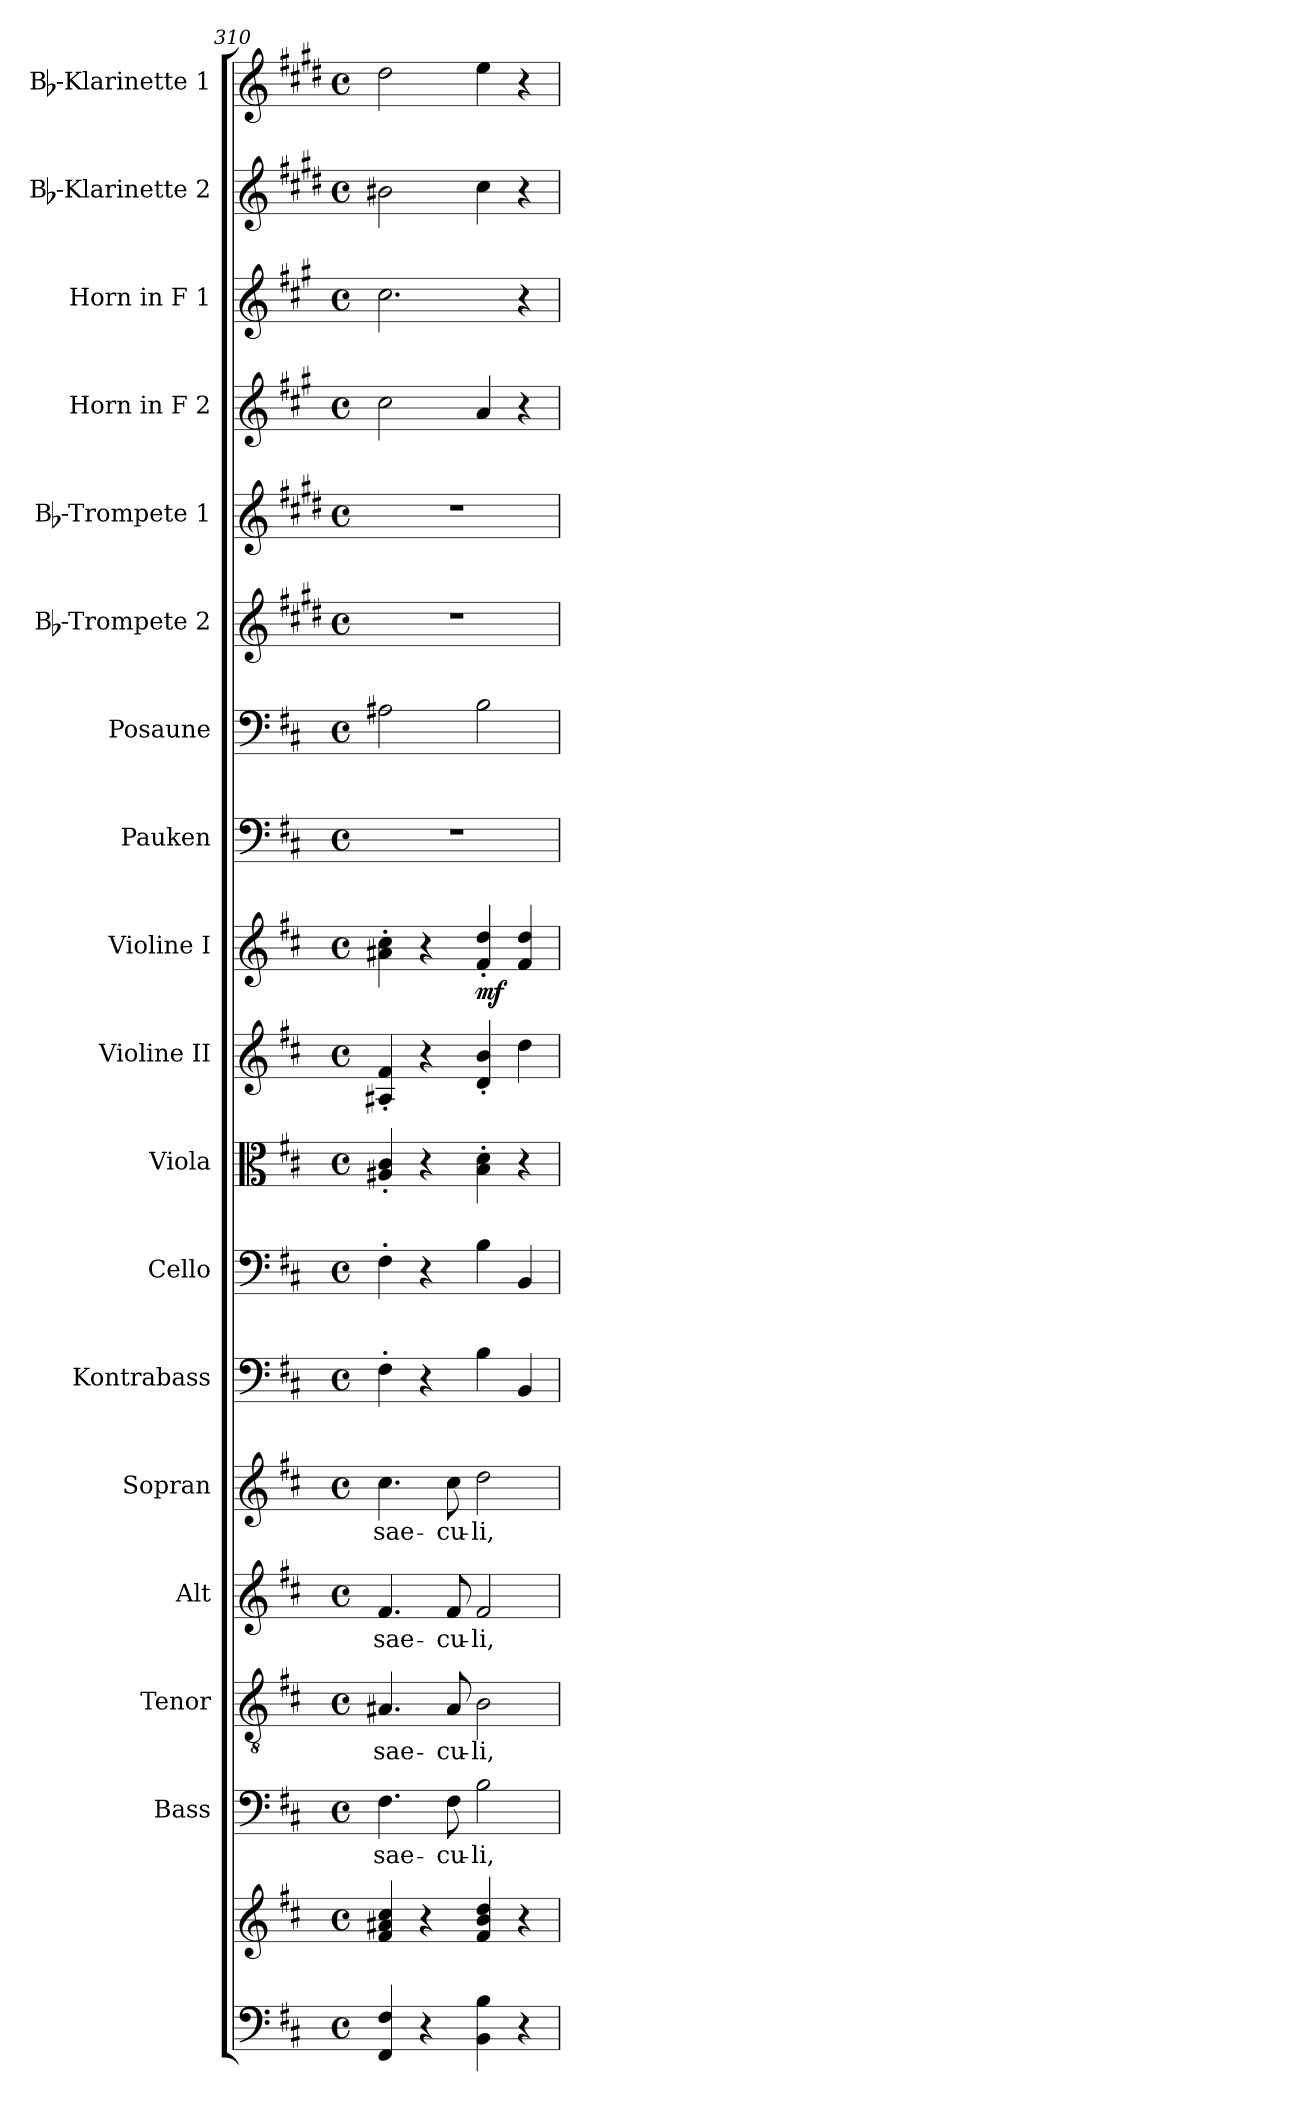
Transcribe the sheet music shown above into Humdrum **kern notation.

**kern	**kern	**kern	**text	**kern	**text	**kern	**text	**kern	**text	**kern	**kern	**kern	**kern	**kern	**dynam	**kern	**kern	**kern	**kern	**kern	**kern	**kern	**kern
*part18	*part18	*part17	*part17	*part16	*part16	*part15	*part15	*part14	*part14	*part13	*part12	*part11	*part10	*part9	*part9	*part8	*part7	*part6	*part5	*part4	*part3	*part2	*part1
*staff19	*staff18	*staff17	*staff17	*staff16	*staff16	*staff15	*staff15	*staff14	*staff14	*staff13	*staff12	*staff11	*staff10	*staff9	*staff9	*staff8	*staff7	*staff6	*staff5	*staff4	*staff3	*staff2	*staff1
*	*	*I"Bass	*	*I"Tenor	*	*I"Alt	*	*I"Sopran	*	*I"Kontrabass	*I"Cello	*I"Viola	*I"Violine II	*I"Violine I	*	*I"Pauken	*I"Posaune	*I"Bb-Trompete 2	*I"Bb-Trompete 1	*I"Horn in F 2	*I"Horn in F 1	*I"Bb-Klarinette 2	*I"Bb-Klarinette 1
*	*	*I'B.	*	*I'T.	*	*I'A.	*	*I'S.	*	*I'Kb.	*	*I'Vla.	*I'Vl. II	*I'Vl. I	*	*I'Pk.	*I'Pos.	*I'Bb Trp. 2	*I'Bb Trp. 1	*	*	*I'Bb Kl. 2	*I'Bb Kl. 1
*clefF4	*clefG2	*clefF4	*	*clefGv2	*	*clefG2	*	*clefG2	*	*clefF4	*clefF4	*clefC3	*clefG2	*clefG2	*	*clefF4	*clefF4	*clefG2	*clefG2	*clefG2	*clefG2	*clefG2	*clefG2
*	*	*	*	*	*	*	*	*	*	*ITrd7c12	*	*	*	*	*	*	*	*ITrd1c2	*ITrd1c2	*ITrd4c7	*ITrd4c7	*ITrd1c2	*ITrd1c2
*k[f#c#]	*k[f#c#]	*k[f#c#]	*	*k[f#c#]	*	*k[f#c#]	*	*k[f#c#]	*	*k[f#c#]	*k[f#c#]	*k[f#c#]	*k[f#c#]	*k[f#c#]	*	*k[f#c#]	*k[f#c#]	*k[f#c#]	*k[f#c#]	*k[f#c#]	*k[f#c#]	*k[f#c#]	*k[f#c#]
*D:	*D:	*D:	*	*D:	*	*D:	*	*D:	*	*D:	*D:	*D:	*D:	*D:	*	*D:	*D:	*D:	*D:	*D:	*D:	*D:	*D:
*M4/4	*M4/4	*M4/4	*	*M4/4	*	*M4/4	*	*M4/4	*	*M4/4	*M4/4	*M4/4	*M4/4	*M4/4	*	*M4/4	*M4/4	*M4/4	*M4/4	*M4/4	*M4/4	*M4/4	*M4/4
*met(c)	*met(c)	*met(c)	*	*met(c)	*	*met(c)	*	*met(c)	*	*met(c)	*met(c)	*met(c)	*met(c)	*met(c)	*	*met(c)	*met(c)	*met(c)	*met(c)	*met(c)	*met(c)	*met(c)	*met(c)
=310	=310	=310	=310	=310	=310	=310	=310	=310	=310	=310	=310	=310	=310	=310	=310	=310	=310	=310	=310	=310	=310	=310	=310
!	!	!	!LO:LY:b	!	!LO:LY:b	!	!LO:LY:b	!	!LO:LY:b	!	!	!	!	!	!	!	!	!	!	!	!	!	!
4FF#/ 4F#/	4f#/ 4a#X/ 4cc#/	4.F#\	sae-	4.A#X/	sae-	4.f#/	sae-	4.cc#\	sae-	4FF#'>\	4F#'>\	4A#X/'< 4c#/'<	4A#X/'< 4f#/'<	4a#X\'> 4cc#\'>	.	1r	2A#X\	1r	1r	2f#\	2.f#\	2a#X\	2cc#\
4r	4r	.	.	.	.	.	.	.	.	4r	4r	4r	4r	4r	.	.	.	.	.	.	.	.	.
!	!	!	!LO:LY:b	!	!LO:LY:b	!	!LO:LY:b	!	!LO:LY:b	!	!	!	!	!	!	!	!	!	!	!	!	!	!
.	.	8F#\	-cu-	8A#/	-cu-	8f#/	-cu-	8cc#\	-cu-	.	.	.	.	.	.	.	.	.	.	.	.	.	.
!	!	!	!LO:LY:b	!	!LO:LY:b	!	!LO:LY:b	!	!LO:LY:b	!	!	!	!	!	!LO:DY:b	!	!	!	!	!	!	!	!
4BB\ 4B\	4f#/ 4b/ 4dd/	2B\	-li,	2B\	-li,	2f#/	-li,	2dd\	-li,	4BB\	4B\	4B\'> 4d\'>	4d/'< 4b/'<	4f#/'< 4dd/'<	mf	.	2B\	.	.	4d/	.	4b\	4dd\
4r	4r	.	.	.	.	.	.	.	.	4BBB/	4BB/	4r	4dd\	4f#/ 4dd/	.	.	.	.	.	4r	4r	4r	4r
=	=	=	=	=	=	=	=	=	=	=	=	=	=	=	=	=	=	=	=	=	=	=	=
*-	*-	*-	*-	*-	*-	*-	*-	*-	*-	*-	*-	*-	*-	*-	*-	*-	*-	*-	*-	*-	*-	*-	*-
